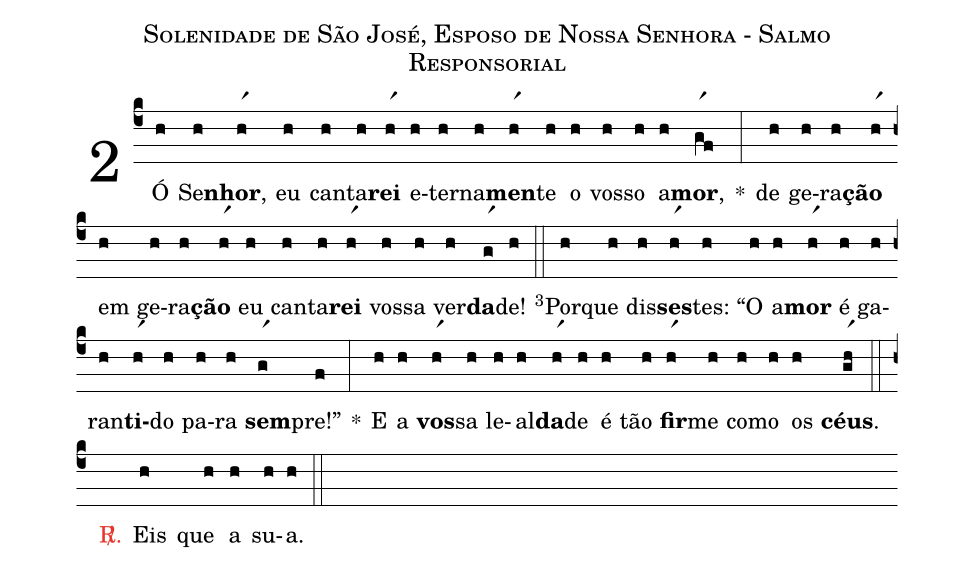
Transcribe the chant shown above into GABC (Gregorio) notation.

name: Solenidade de São José, Esposo de Nossa Senhora - Salmo Responsorial;
%%
(c4)

<v>\VSup{2}</v>Ó(h) Se(h)<b>nhor</b>,(hr1) eu(h) can(h)ta(h)<b>rei</b>(hr1) e(h)ter(h)na(h)<b>men</b>(hr1)te(h) o(h) vos(h)so(h) a(h)<b>mor</b>,(gr1f) *(:)
de(h) ge(h)ra(h)<b>ção</b>(hr1) em(h) ge(h)ra(h)<b>ção</b>(hr1) eu(h) can(h)ta(h)<b>rei</b>(hr1) vos(h)sa(h) ver(h)<b>da</b>(gr1)de!(h)

(::)

<v>\VSup{3}</v>Por(h)que(h) dis(h)<b>ses</b>(hr1)tes:(h) ``O(h) a(h)<b>mor</b>(hr1) é(h) ga(h)ran(h)<b>ti</b>(hr1)do(h) pa(h)ra(h) <b>sem</b>(gr1)pre!''(f) *(:) E(h) a(h) <b>vos</b>(hr1)sa(h) le(h)al(h)<b>da</b>(hr1)de(h) é(h) tão(h) <b>fir</b>(hr1)me(h) co(h)mo(h) os(h) <b>céus</b>.(gr1h)

(::)

<c><sp>R/</sp>.</c>() Eis(h) que(h) a(h) su(h)a.(h)

(::)
